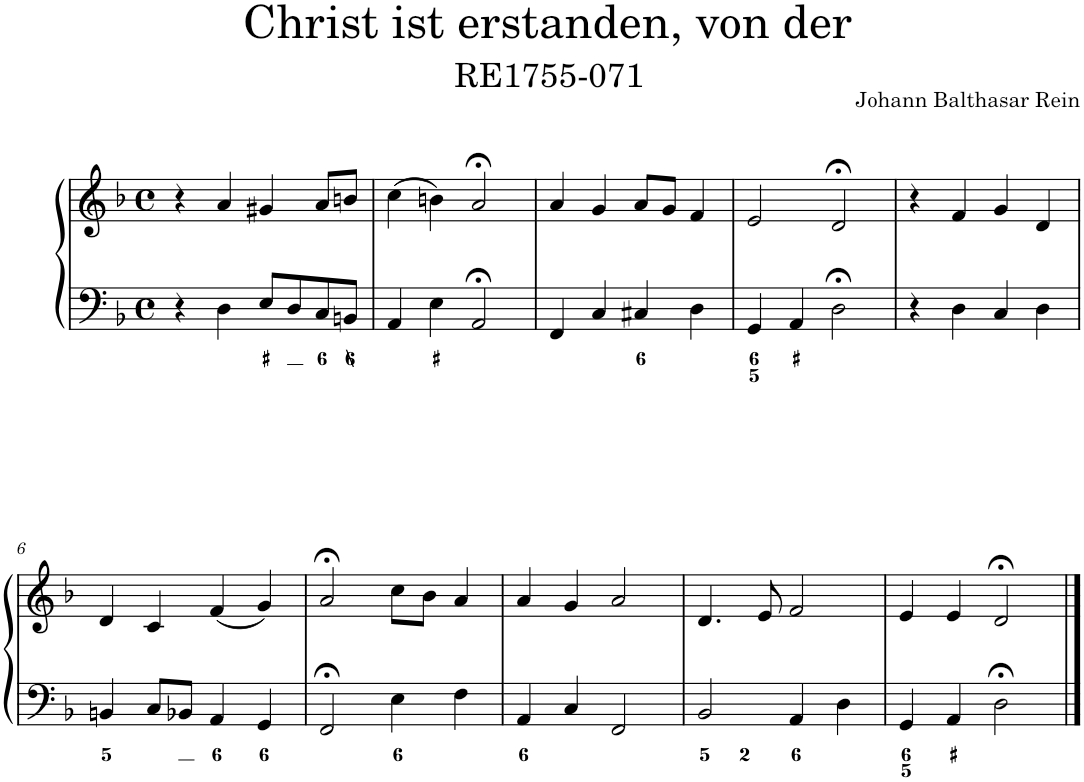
**kern	**kern
*part1	*part1
*staff2	*staff1
*I"Piano	*
*I'Pno.	*
*clefF4	*clefG2
*k[b-]	*k[b-]
*M4/4	*M4/4
*met(c)	*met(c)
=1	=1
4r	4r
4D\	4a/
8E/L	4g#X/
8D/	.
8C/	8a/L
8BBn/J	8bn/J
=2	=2
4AA/	(4cc\
4E\	4bn\)
2AA;</	2a;</
=3	=3
4FF/	4a/
4C/	4g/
4C#X/	8a/L
.	8g/J
4D\	4f/
=4	=4
4GG/	2e/
4AA/	.
2D;<\	2d;</
=5	=5
4r	4r
4D\	4f/
4C/	4g/
4D\	4d/
!!LO:LB:g=z
=6	=6
4BBn/	4d/
8C/L	4c/
8BB-X/J	.
4AA/	(4f/
4GG/	4g/)
=7	=7
2FF;</	2a;</
4E\	8cc\L
.	8b-\J
4F\	4a/
=8	=8
4AA/	4a/
4C/	4g/
2FF/	2a/
=9	=9
2BB-/	4.d/
.	8e/
4AA/	2f/
4D\	.
=10	=10
4GG/	4e/
4AA/	4e/
2D;<\	2d;</
==	==
*-	*-
